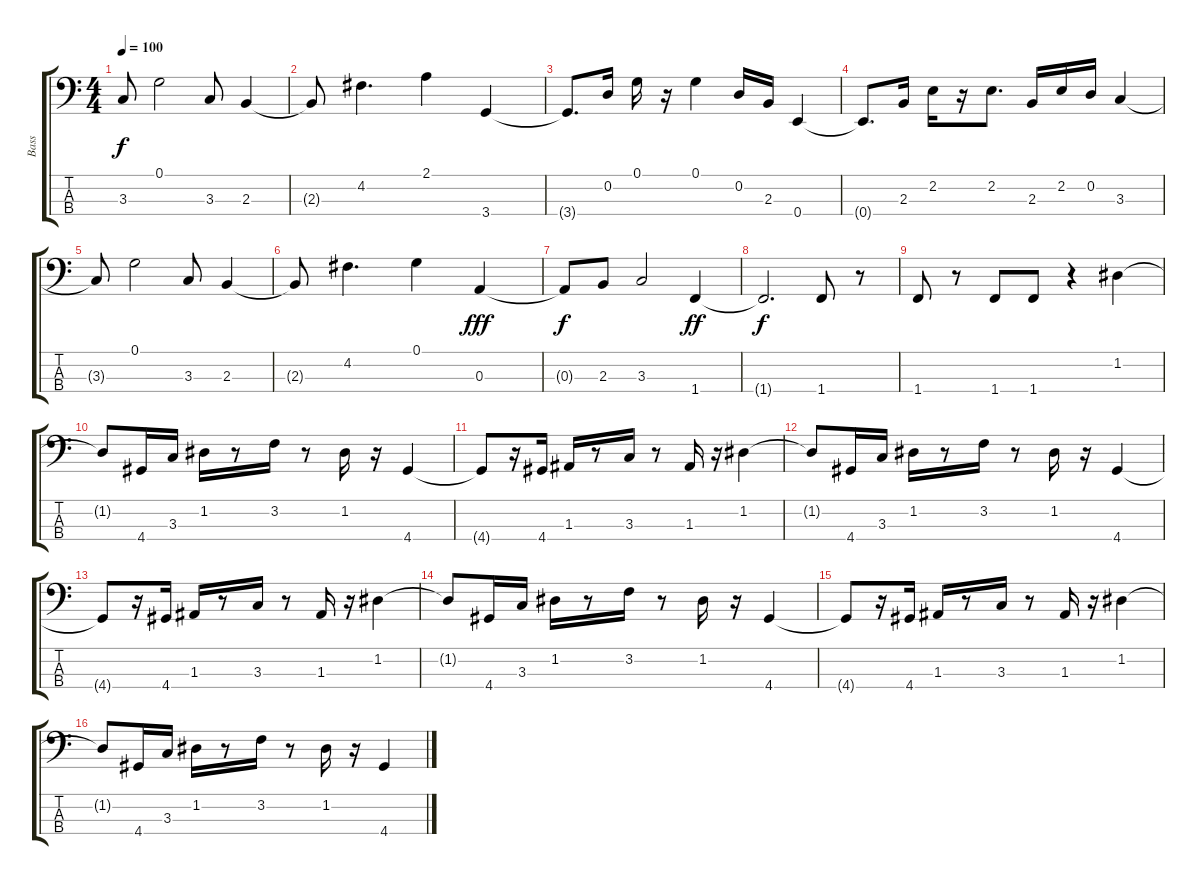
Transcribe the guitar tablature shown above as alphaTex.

\track ("Bass" "Bass") {instrument electricbasspick}
\staff {score tabs}
\tuning (G2 D2 A1 E1) {hide}
\ts (4 4)
\tempo 100
\clef f4
\ks c
3.3{t}.8{dy f} 0.1.2 3.3.8 2.3.4 |
2.3{t}.8 4.2.4{d} 2.1.4 3.4.4 |
3.4{t}.8{d} 0.2.16 0.1.16 r.16 0.1.4 0.2.16 2.3.16 0.4.4 |
0.4{t}.8{d} 2.3.16 2.2.16 r.16 2.2.8{d} 2.3.16 2.2.16 0.2.16 3.3.4 |
3.3{t}.8 0.1.2 3.3.8 2.3.4 |
2.3{t}.8 4.2.4{d} 0.1.4 0.3.4{dy fff} |
0.3{t}.8{dy f} 2.3.8 3.3.2 1.4.4{dy ff} |
1.4{t}.2{d dy f} 1.4.8 r.8 |
1.4.8 r.8 1.4.8 1.4.8 r.4 1.2.4 |
1.2{t}.8 4.4.16 3.3.16 1.2.16 r.8 3.2.16 r.8 1.2.16 r.16 4.4.4 |
4.4{t}.8 r.16 4.4.16 1.3.16 r.8 3.3.16 r.8 1.3.16 r.16 1.2.4 |
1.2{t}.8 4.4.16 3.3.16 1.2.16 r.8 3.2.16 r.8 1.2.16 r.16 4.4.4 |
4.4{t}.8 r.16 4.4.16 1.3.16 r.8 3.3.16 r.8 1.3.16 r.16 1.2.4 |
1.2{t}.8 4.4.16 3.3.16 1.2.16 r.8 3.2.16 r.8 1.2.16 r.16 4.4.4 |
4.4{t}.8 r.16 4.4.16 1.3.16 r.8 3.3.16 r.8 1.3.16 r.16 1.2.4 |
1.2{t}.8 4.4.16 3.3.16 1.2.16 r.8 3.2.16 r.8 1.2.16 r.16 4.4.4
